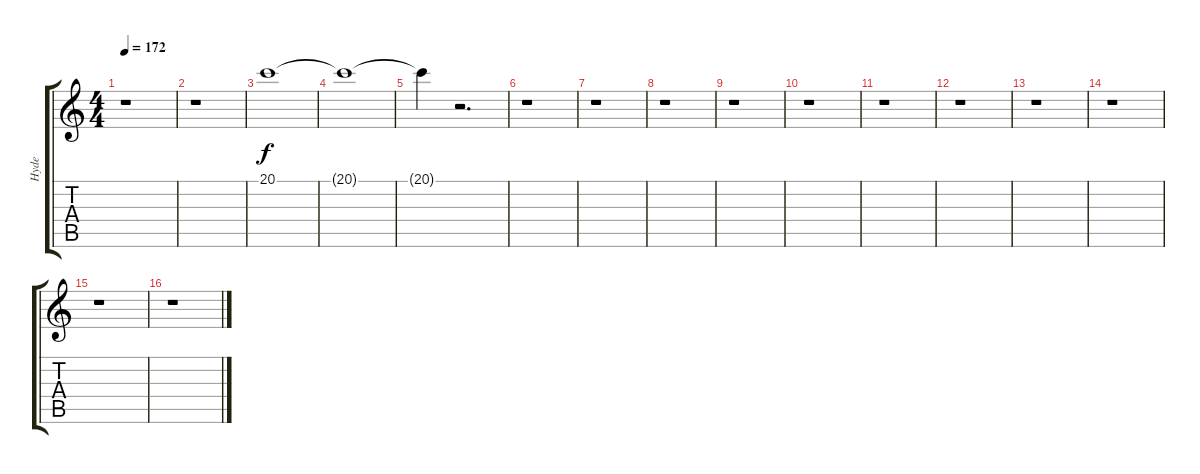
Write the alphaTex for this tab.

\track ("Hyde" "Hyde") {instrument lead1square}
\staff {score tabs}
\tuning (E4 B3 G3 D3 A2 E2) {hide}
\ts (4 4)
\tempo 172
\clef g2
\ks c
r.1{dy f} |
r.1 |
20.1.1 |
20.1{t}.1 |
20.1{t}.4 r.2{d} |
r.1 |
r.1 |
r.1 |
r.1 |
r.1 |
r.1 |
r.1 |
r.1 |
r.1 |
r.1 |
r.1
